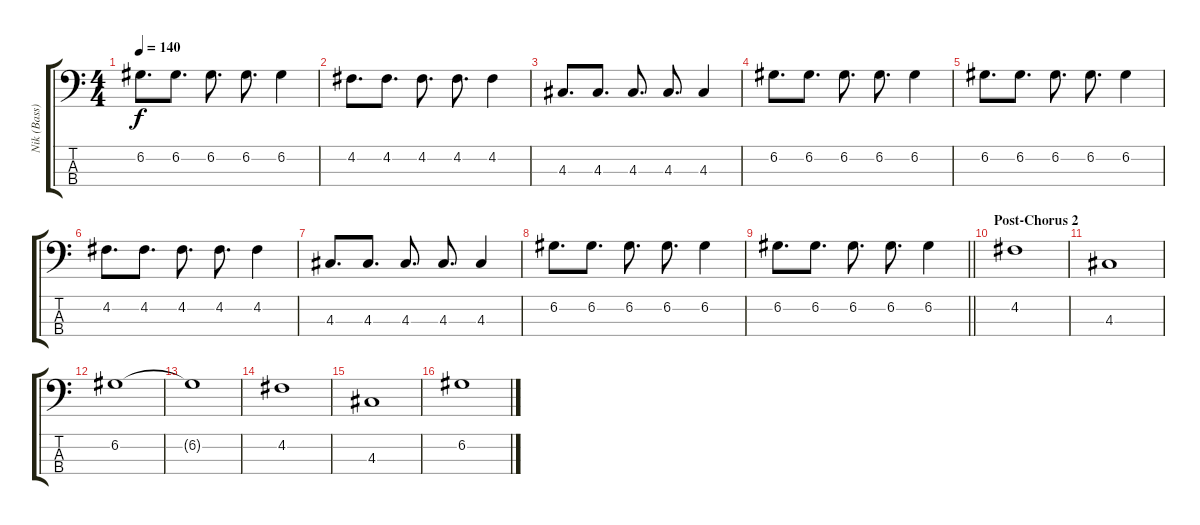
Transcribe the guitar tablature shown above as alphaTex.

\track ("Nik (Bass)" "Nik (Bass)") {instrument electricbasspick}
\staff {score tabs}
\tuning (G2 D2 A1 E1) {hide}
\ts (4 4)
\tempo 140
\clef f4
\ks c
6.2.8{d dy f} 6.2.8{d} 6.2.8{d} 6.2.8{d} 6.2.4 |
4.2.8{d} 4.2.8{d} 4.2.8{d} 4.2.8{d} 4.2.4 |
4.3.8{d} 4.3.8{d} 4.3.8{d} 4.3.8{d} 4.3.4 |
6.2.8{d} 6.2.8{d} 6.2.8{d} 6.2.8{d} 6.2.4 |
6.2.8{d} 6.2.8{d} 6.2.8{d} 6.2.8{d} 6.2.4 |
4.2.8{d} 4.2.8{d} 4.2.8{d} 4.2.8{d} 4.2.4 |
4.3.8{d} 4.3.8{d} 4.3.8{d} 4.3.8{d} 4.3.4 |
6.2.8{d} 6.2.8{d} 6.2.8{d} 6.2.8{d} 6.2.4 |
\barLineRight lightlight
6.2.8{d} 6.2.8{d} 6.2.8{d} 6.2.8{d} 6.2.4 |
\section ("" "Post-Chorus 2")
4.2.1 |
4.3.1 |
6.2.1 |
6.2{t}.1 |
4.2.1 |
4.3.1 |
6.2.1
